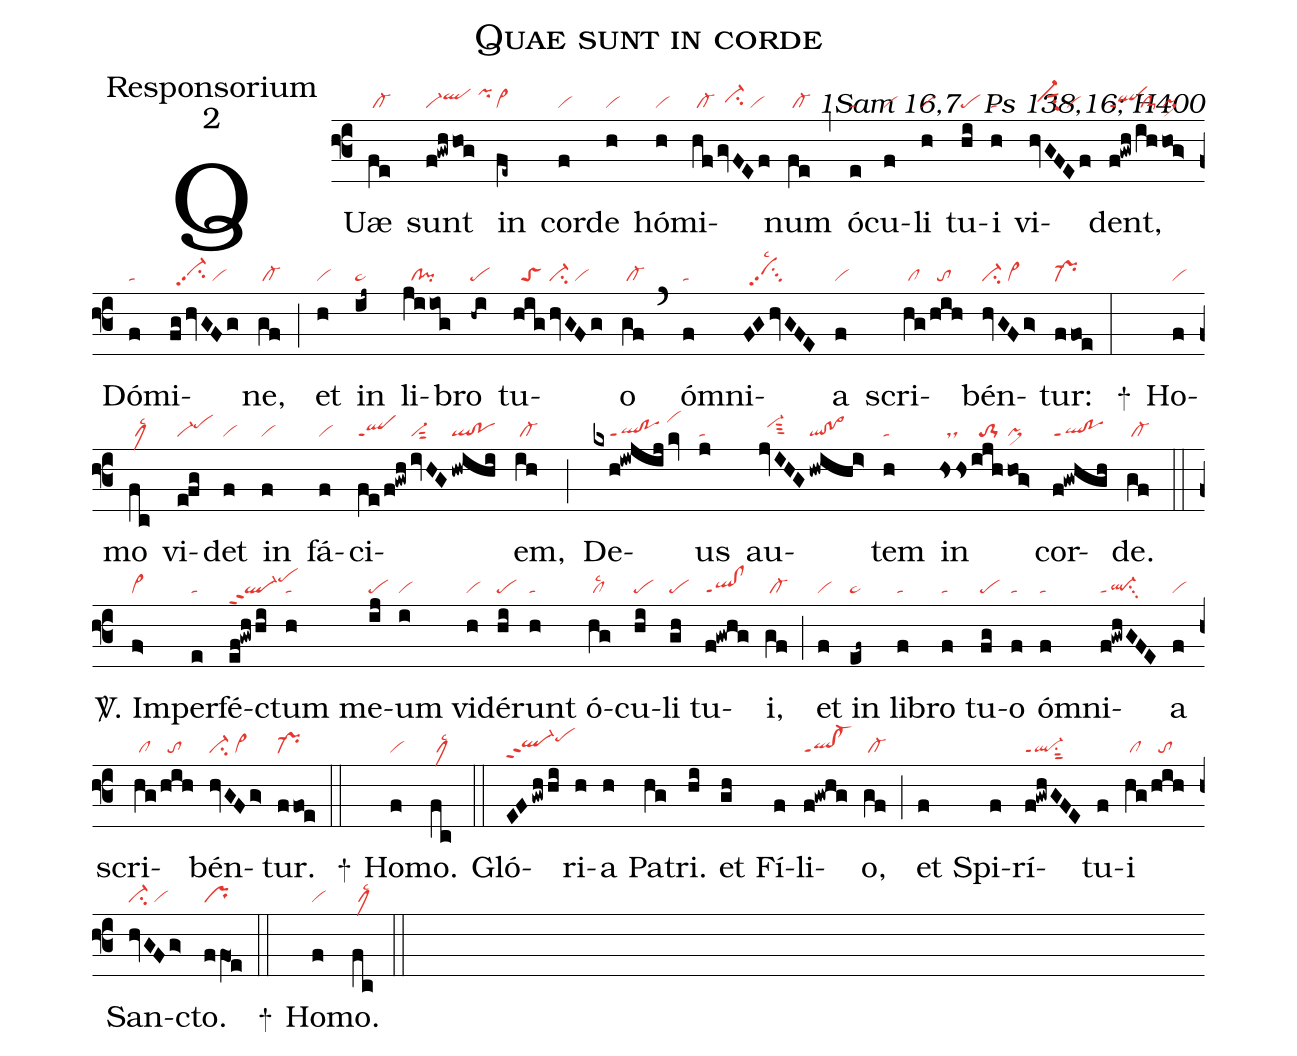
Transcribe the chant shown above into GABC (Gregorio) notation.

name:Quae sunt in corde;
office-part:Responsorium;
mode:2;
commentary:1Sam 16,7 ꝟ Ps 138,16; H400;
nabc-lines:1;
%%
(f3)QUæ(fe|/cl-) sunt(f!gwh/hog|vi-qlhi/pihj) in(fe~|cl~) cor(f|vi)de(h|vi) hó(h|vi)mi(hf|/cl-|/gvFEf|//vi-hhsu2/vi)num(fe|/cl-) (,) ó(e|ta)cu(f|vi)li(h|vi) tu(hi|pe)i(h|ta) vi(hvGFEf|//vi-hhsut1su2/vi)dent,(f!gwh|qlppt1|/ih|/clS-|/hog>|pi>) Dó(f|ta)mi(fghvGFg|//vi-hhpp2su2/vi)ne,(gf|/cl-) (;) et(h|vi) in(ij~|pe~) li(ji/iog|//cl!pi)bro(-hi|pe) tu(hig|//toS|/hvGFg|vi-su2/vi)o(gf|/cl-) (`) óm(f|ta)ni(FGhvGFE|//vihhpp2su3lsc2)a(f|vi) scri(hg|/cl|/hih|//to)bén(hvGFg>|vi-su2/vi>)tur:(ffoe|pr-) (:)
+()
Ho(f|vi)mo(fc|/clMlsc2) vi(efg|vi-pehi)det(f|vi) in(f|vi) fá(f|vi)ci(fe/f!gwh|qlppt1|/ivHG|vi-sut2|hwihi|ql!po)em,(ih|/cl-) (;) De(kxh!iwjij/kv|////ql!poppt1/vihk)us(j|ta) au(jvIHG|//vi-hisut3|hwihi>|ql!po>)tem(h|ta) in(hss|//ds|ijh|//to-1|/hog>|pi>) cor(f!gwhgh|ql!poppt1)de.(gf|/cl-) (::)

<sp>V/</sp>.
Im(f>|vi>)per(e|ta)fé(ef!gwh/hi|ql-ppt2pehj)ctum(h|ta) me(ij|pe)um(i|vi) vi(h|vi)dé(hi|pe)runt(h|ta) ó(hg|/cllsc2)cu(hi|pe)li(gh|pe) tu(f!gwhg|ql!clppt1)i,(gf|/cl-) (;) et(f|vi) in(ef~|pe~) li(f|ta)bro(f|ta) tu(fg|pe)o(f|ta) óm(f|ta)ni(f!gwhGFE|ql-ppt1su3)a(f|vi) scri(hg|/cl|/hih|//to)bén(hvGFg>|vi-su2/vi>)tur.(ffoe|pr-) (::)

+() Ho(f|vi)mo.(fc|/clMlsc2) (::)

Gló(EFgwhhi|ql-hhppt2pehj)ri(h)a(h) Pa(hg)tri.(hi)
et(gh) Fí(f)li(f!gwhg|ql!cl-ppt1)o,(gf|/cl-) (;)
et(f) Spi(f)rí(f!gwhGFE|ql-ppt1su1sut2)tu(f)i(hg|/cl|/hih|//to) San(hvGFg>|ci-/vi)cto.(ffO1e|pr) (::)

+() Ho(f|vi)mo.(fc|/clMlsc2) (::)
